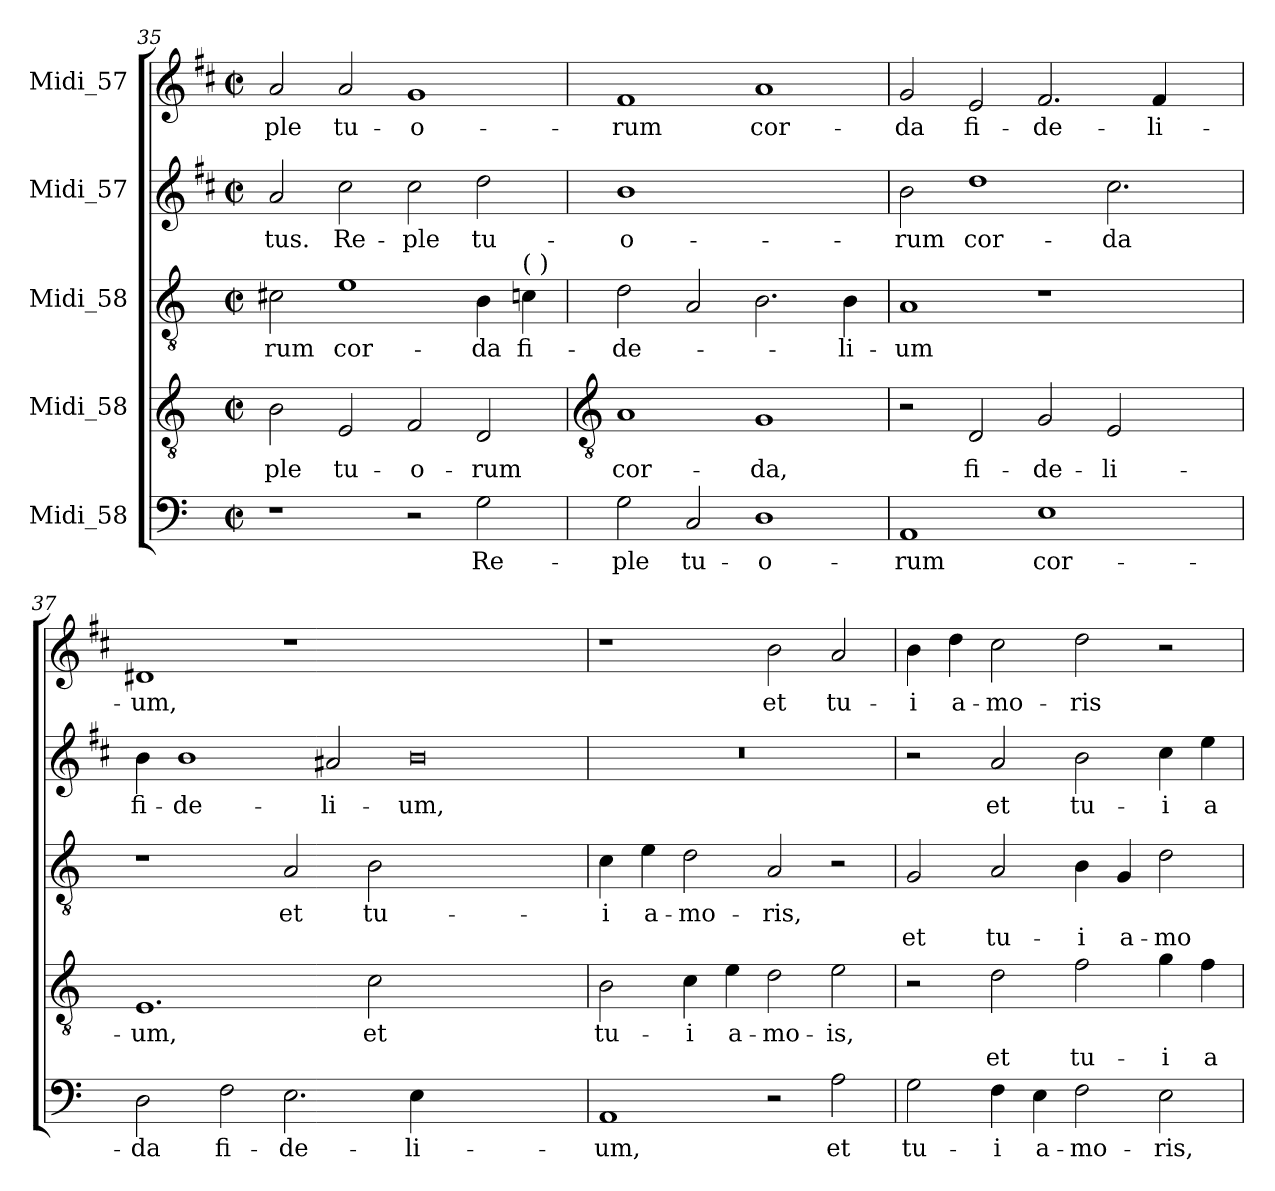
**kern	**text	**kern	**text	**text	**kern	**text	**text	**kern	**text	**kern	**text
*part5	*part5	*part4	*part4	*part4	*part3	*part3	*part3	*part2	*part2	*part1	*part1
*staff5	*staff5	*staff4	*staff4	*staff4	*staff3	*staff3	*staff3	*staff2	*staff2	*staff1	*staff1
*I"Midi_58	*	*I"Midi_58	*	*	*I"Midi_58	*	*	*I"Midi_57	*	*I"Midi_57	*
!!LO:LB:g=z
*clefF4	*	*clefGv2	*	*	*clefGv2	*	*	*clefG2	*	*clefG2	*
*	*	*	*	*	*	*	*	*ITrd1c2	*	*ITrd1c2	*
*k[]	*	*k[]	*	*	*k[]	*	*	*k[]	*	*k[]	*
*C:	*	*C:	*	*	*C:	*	*	*C:	*	*C:	*
*M4/2	*	*M4/2	*	*	*M4/2	*	*	*M4/2	*	*M4/2	*
*met(c|)	*	*met(c|)	*	*	*met(c|)	*	*	*met(c|)	*	*met(c|)	*
=35	=35	=35	=35	=35	=35	=35	=35	=35	=35	=35	=35
!	!	!	!LO:LY:b	!	!	!LO:LY:b	!	!	!LO:LY:b	!	!LO:LY:b
1r	.	2B	-ple	.	2c#X	-rum	.	2g	-tus.	2g	-ple
!	!	!	!LO:LY:b	!	!	!LO:LY:b	!	!	!LO:LY:b	!	!LO:LY:b
.	.	2E	tu-	.	1e	cor-	.	2b	Re-	2g	tu-
!	!	!	!LO:LY:b	!	!	!	!	!	!LO:LY:b	!	!LO:LY:b
2r	.	2F	-o-	.	.	.	.	2b	-ple	1f	-o-
!	!LO:LY:b	!	!LO:LY:b	!	!	!LO:LY:b	!	!	!LO:LY:b	!	!
2G	Re-	2D	-rum	.	4B	-da	.	2cc	tu-	.	.
!	!	!	!	!	!LO:TX:a:t=(  )	!	!	!	!	!	!
!	!	!	!	!	!	!LO:LY:b	!	!	!	!	!
.	.	.	.	.	4c	fi-	.	.	.	.	.
!!LO:LB:g=z
=36	=36	=36	=36	=36	=36	=36	=36	=36	=36	=36	=36
*	*	*clefGv2	*	*	*	*	*	*	*	*	*
!	!LO:LY:b	!	!LO:LY:b	!	!	!LO:LY:b	!	!	!LO:LY:b	!	!LO:LY:b
2G	-ple	1A	cor-	.	2d	-de-	.	1a	-o-	1e	-rum
!	!LO:LY:b	!	!	!	!	!	!	!	!	!	!
2C	tu-	.	.	.	2A	.	.	.	.	.	.
!	!LO:LY:b	!	!LO:LY:b	!	!	!	!	!	!	!	!LO:LY:b
1D	-o-	1G	-da,	.	2.B	.	.	1ryy	.	1g	cor-
!	!	!	!	!	!	!LO:LY:b	!	!	!	!	!
.	.	.	.	.	4B	-li-	.	.	.	.	.
!!LO:LB:g=z
=36A	=36A	=36A	=36A	=36A	=36A	=36A	=36A	=36A	=36A	=36A	=36A
!	!LO:LY:b	!	!	!	!	!LO:LY:b	!	!	!LO:LY:b	!	!LO:LY:b
1AA	-rum	2r	.	.	1A	-um	.	2a	-rum	2f	-da
!	!	!	!LO:LY:b	!	!	!	!	!	!LO:LY:b	!	!LO:LY:b
.	.	2D	fi-	.	.	.	.	1cc	cor-	2d	fi-
!	!LO:LY:b	!	!LO:LY:b	!	!	!	!	!	!	!	!LO:LY:b
1E	cor-	2G	-de-	.	1r	.	.	.	.	2.e	-de-
!	!	!	!LO:LY:b	!	!	!	!	!	!LO:LY:b	!	!
.	.	2E	-li-	.	.	.	.	2.b	-da	.	.
!	!	!	!	!	!	!	!	!	!	!	!LO:LY:b
.	.	.	.	.	.	.	.	.	.	4e	-li-
4ryy	.	4ryy	.	.	4ryy	.	.	.	.	4ryy	.
=37A	=37A	=37A	=37A	=37A	=37A	=37A	=37A	=37A	=37A	=37A	=37A
!	!LO:LY:b	!	!LO:LY:b	!	!	!	!	!	!LO:LY:b	!	!LO:LY:b
2D	-da	1.E	-um,	.	1r	.	.	4a	fi-	1c#X	-um,
!	!	!	!	!	!	!	!	!	!LO:LY:b	!	!
.	.	.	.	.	.	.	.	1a	-de-	.	.
!	!LO:LY:b	!	!	!	!	!	!	!	!	!	!
2F	fi-	.	.	.	.	.	.	.	.	.	.
!	!LO:LY:b	!	!	!	!	!LO:LY:b	!	!	!	!	!
2.E	-de-	.	.	.	2A	et	.	.	.	1r	.
!	!	!	!	!	!	!	!	!	!LO:LY:b	!	!
.	.	.	.	.	.	.	.	2g#X	-li-	.	.
!	!	!	!LO:LY:b	!	!	!LO:LY:b	!	!	!	!	!
.	.	2c	et	.	2B	tu-	.	.	.	.	.
!	!LO:LY:b	!	!	!	!	!	!	!	!LO:LY:b	!	!
4E	-li-	.	.	.	.	.	.	0a	-um,	.	.
1..ryy	.	1..ryy	.	.	1..ryy	.	.	.	.	1..ryy	.
=38	=38	=38	=38	=38	=38	=38	=38	=38	=38	=38	=38
!	!LO:LY:b	!	!LO:LY:b	!	!	!LO:LY:b	!	!	!	!	!
1AA	-um,	2B	tu-	.	4c	-i	.	0r	.	1r	.
!	!	!	!	!	!	!LO:LY:b	!	!	!	!	!
.	.	.	.	.	4e	a-	.	.	.	.	.
!	!	!	!LO:LY:b	!	!	!LO:LY:b	!	!	!	!	!
.	.	4c	-i	.	2d	-mo-	.	.	.	.	.
!	!	!	!LO:LY:b	!	!	!	!	!	!	!	!
.	.	4e	a-	.	.	.	.	.	.	.	.
!	!	!	!LO:LY:b	!	!	!LO:LY:b	!	!	!	!	!LO:LY:b
2r	.	2d	-mo-	.	2A	-ris,	.	.	.	2a	et
!	!LO:LY:b	!	!LO:LY:b	!	!	!	!	!	!	!	!LO:LY:b
2A	et	2e	-is,	.	2r	.	.	.	.	2g	tu-
=39	=39	=39	=39	=39	=39	=39	=39	=39	=39	=39	=39
!	!LO:LY:b	!	!	!	!	!	!LO:LY:b	!	!	!	!LO:LY:b
2G	tu-	2r	.	.	2G	.	et	2r	.	4a	-i
!	!	!	!	!	!	!	!	!	!	!	!LO:LY:b
.	.	.	.	.	.	.	.	.	.	4cc	a-
!	!LO:LY:b	!	!	!LO:LY:b	!	!	!LO:LY:b	!	!LO:LY:b	!	!LO:LY:b
4F	-i	2d	.	et	2A	.	tu-	2g	et	2b	-mo-
!	!LO:LY:b	!	!	!	!	!	!	!	!	!	!
4E	a-	.	.	.	.	.	.	.	.	.	.
!	!LO:LY:b	!	!	!LO:LY:b	!	!	!LO:LY:b	!	!LO:LY:b	!	!LO:LY:b
2F	-mo-	2f	.	tu-	4B	.	-i	2a	tu-	2cc	-ris
!	!	!	!	!	!	!	!LO:LY:b	!	!	!	!
.	.	.	.	.	4G	.	a-	.	.	.	.
!	!LO:LY:b	!	!	!LO:LY:b	!	!	!LO:LY:b	!	!LO:LY:b	!	!
2E	-ris,	4g	.	-i	2d	.	-mo-	4b	-i	2r	.
!	!	!	!	!LO:LY:b	!	!	!	!	!LO:LY:b	!	!
.	.	4f	.	a-	.	.	.	4dd	a-	.	.
=	=	=	=	=	=	=	=	=	=	=	=
*-	*-	*-	*-	*-	*-	*-	*-	*-	*-	*-	*-
